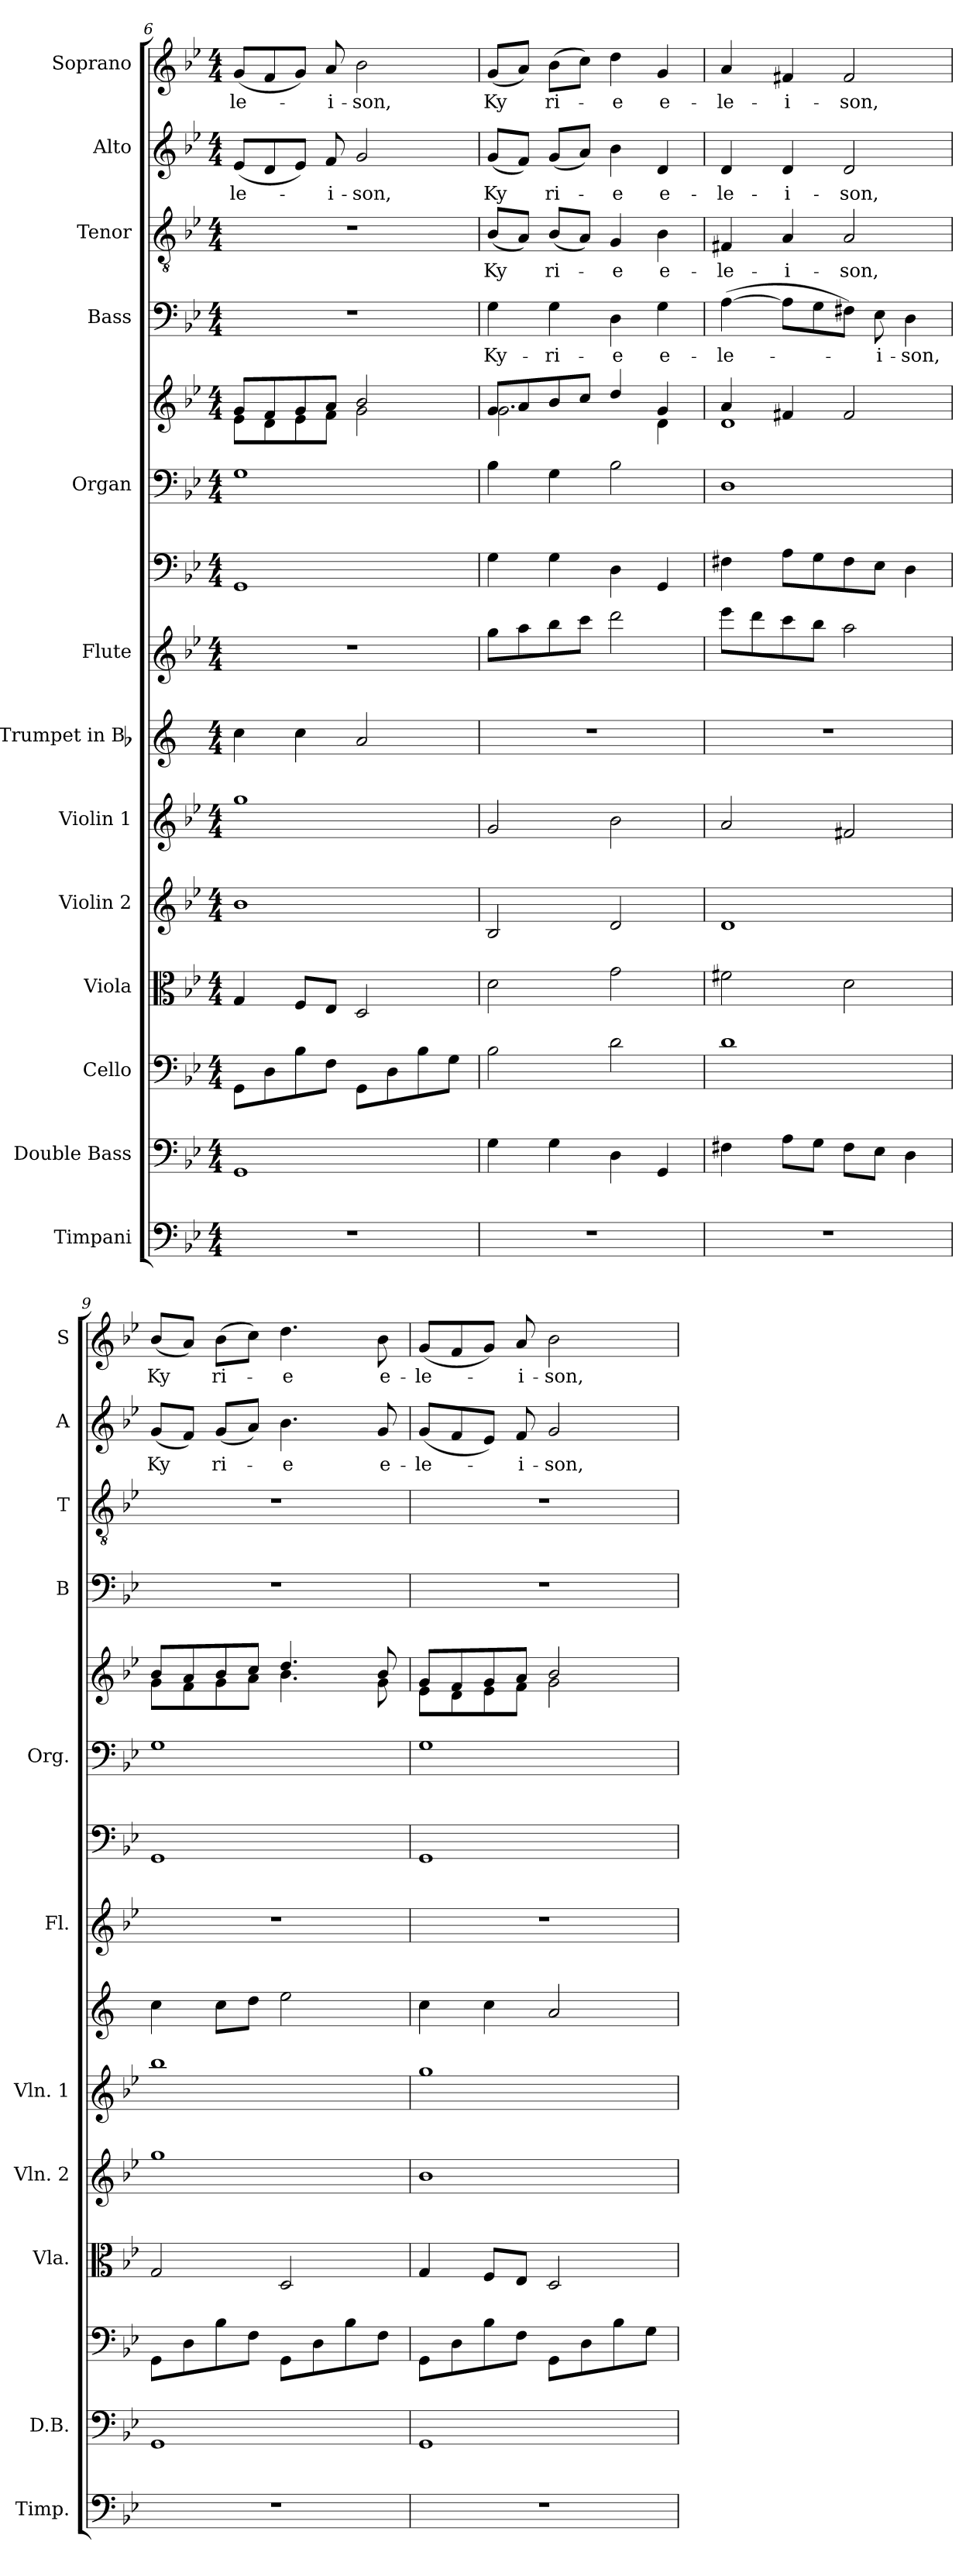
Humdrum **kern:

**kern	**kern	**kern	**kern	**kern	**kern	**kern	**kern	**kern	**kern	**kern	**kern	**text	**kern	**text	**kern	**text	**kern	**text
*part14	*part13	*part12	*part11	*part10	*part9	*part8	*part7	*part6	*part5	*part5	*part4	*part4	*part3	*part3	*part2	*part2	*part1	*part1
*staff15	*staff14	*staff13	*staff12	*staff11	*staff10	*staff9	*staff8	*staff7	*staff6	*staff5	*staff4	*staff4	*staff3	*staff3	*staff2	*staff2	*staff1	*staff1
*I"Timpani	*I"Double Bass	*I"Cello	*I"Viola	*I"Violin 2	*I"Violin 1	*I"Trumpet in Bb	*I"Flute	*	*I"Organ	*	*I"Bass	*	*I"Tenor	*	*I"Alto	*	*I"Soprano	*
*I'Timp.	*I'D.B.	*	*I'Vla.	*I'Vln. 2	*I'Vln. 1	*	*I'Fl.	*	*I'Org.	*	*I'B	*	*I'T	*	*I'A	*	*I'S	*
*clefF4	*clefF4	*clefF4	*clefC3	*clefG2	*clefG2	*clefG2	*clefG2	*clefF4	*clefF4	*clefG2	*clefF4	*	*clefGv2	*	*clefG2	*	*clefG2	*
*	*ITrd7c12	*	*	*	*	*ITrd1c2	*	*	*	*	*	*	*	*	*	*	*	*
*k[b-e-]	*k[b-e-]	*k[b-e-]	*k[b-e-]	*k[b-e-]	*k[b-e-]	*k[b-e-]	*k[b-e-]	*k[b-e-]	*k[b-e-]	*k[b-e-]	*k[b-e-]	*	*k[b-e-]	*	*k[b-e-]	*	*k[b-e-]	*
*g:	*g:	*g:	*g:	*g:	*g:	*g:	*g:	*g:	*g:	*g:	*g:	*	*g:	*	*g:	*	*g:	*
*M4/4	*M4/4	*M4/4	*M4/4	*M4/4	*M4/4	*M4/4	*M4/4	*M4/4	*M4/4	*M4/4	*M4/4	*	*M4/4	*	*M4/4	*	*M4/4	*
=6	=6	=6	=6	=6	=6	=6	=6	=6	=6	=6	=6	=6	=6	=6	=6	=6	=6	=6
*	*	*	*	*	*	*	*	*	*	*^	*	*	*	*	*	*	*	*
!	!	!	!	!	!	!	!	!	!	!	!	!	!	!	!	!	!LO:LY:b	!	!LO:LY:b
1r	1GGG	8GG\L	4G/	1b-	1gg	4b-\	1r	1GG	1G	8g/L	8e-\L	1r	.	1r	.	(<8e-/L	-le-	(<8g/L	-le-
.	.	8D\	.	.	.	.	.	.	.	8f/	8d\	.	.	.	.	8d/	.	8f/	.
.	.	8B-\	8F/L	.	.	4b-\	.	.	.	8g/	8e-\	.	.	.	.	8e-/J)	.	8g/J)	.
!	!	!	!	!	!	!	!	!	!	!	!	!	!	!	!	!	!LO:LY:b	!	!LO:LY:b
.	.	8F\J	8E-/J	.	.	.	.	.	.	8a/J	8f\J	.	.	.	.	8f/	-i-	8a/	-i-
!	!	!	!	!	!	!	!	!	!	!	!	!	!	!	!	!	!LO:LY:b	!	!LO:LY:b
.	.	8GG\L	2D/	.	.	2g/	.	.	.	2b-/	2g\	.	.	.	.	2g/	-son,	2b-\	-son,
.	.	8D\	.	.	.	.	.	.	.	.	.	.	.	.	.	.	.	.	.
.	.	8B-\	.	.	.	.	.	.	.	.	.	.	.	.	.	.	.	.	.
.	.	8G\J	.	.	.	.	.	.	.	.	.	.	.	.	.	.	.	.	.
=7	=7	=7	=7	=7	=7	=7	=7	=7	=7	=7	=7	=7	=7	=7	=7	=7	=7	=7	=7
!	!	!	!	!	!	!	!	!	!	!	!	!	!LO:LY:b	!	!LO:LY:b	!	!LO:LY:b	!	!LO:LY:b
1r	4GG\	2B-\	2d\	2B-/	2g/	1r	8gg\L	4G\	4B-\	8g/L	2.g\	4G\	Ky-	(<8B-/L	Ky	(<8g/L	Ky	(<8g/L	Ky
.	.	.	.	.	.	.	8aa\	.	.	8a/	.	.	.	8A/J)	.	8f/J)	.	8a/J)	.
!	!	!	!	!	!	!	!	!	!	!	!	!	!LO:LY:b	!	!LO:LY:b	!	!LO:LY:b	!	!LO:LY:b
.	4GG\	.	.	.	.	.	8bb-\	4G\	4G\	8b-/	.	4G\	-ri-	(<8B-/L	ri-	(<8g/L	ri-	(>8b-\L	ri-
.	.	.	.	.	.	.	8ccc\J	.	.	8cc/J	.	.	.	8A/J)	.	8a/J)	.	8cc\J)	.
!	!	!	!	!	!	!	!	!	!	!	!	!	!LO:LY:b	!	!LO:LY:b	!	!LO:LY:b	!	!LO:LY:b
.	4DD\	2d\	2g\	2d/	2b-\	.	2ddd\	4D\	2B-\	4dd/	.	4D\	-e	4G/	-e	4b-\	-e	4dd\	-e
!	!	!	!	!	!	!	!	!	!	!	!	!	!LO:LY:b	!	!LO:LY:b	!	!LO:LY:b	!	!LO:LY:b
.	4GGG/	.	.	.	.	.	.	4GG/	.	4g/	4d\	4G\	e-	4B-\	e-	4d/	e-	4g/	e-
!!LO:PB:g=z
=8	=8	=8	=8	=8	=8	=8	=8	=8	=8	=8	=8	=8	=8	=8	=8	=8	=8	=8	=8
!	!	!	!	!	!	!	!	!	!	!	!	!	!LO:LY:b	!	!LO:LY:b	!	!LO:LY:b	!	!LO:LY:b
1r	4FF#X\	1d	2f#X\	1d	2a/	1r	8eee-\L	4F#X\	1D	4a/	1d	(>[4A\	-le-	4F#X/	-le-	4d/	-le-	4a/	-le-
.	.	.	.	.	.	.	8ddd\	.	.	.	.	.	.	.	.	.	.	.	.
!	!	!	!	!	!	!	!	!	!	!	!	!	!	!	!LO:LY:b	!	!LO:LY:b	!	!LO:LY:b
.	8AA\L	.	.	.	.	.	8ccc\	8A\L	.	4f#X/	.	8A\L]	.	4A/	-i-	4d/	-i-	4f#X/	-i-
.	8GG\J	.	.	.	.	.	8bb-\J	8G\	.	.	.	8G\	.	.	.	.	.	.	.
!	!	!	!	!	!	!	!	!	!	!	!	!	!	!	!LO:LY:b	!	!LO:LY:b	!	!LO:LY:b
.	8FF#\L	.	2d\	.	2f#X/	.	2aa\	8F#\	.	2f#/	.	8F#X\J)	.	2A/	-son,	2d/	-son,	2f#/	-son,
!	!	!	!	!	!	!	!	!	!	!	!	!	!LO:LY:b	!	!	!	!	!	!
.	8EE-\J	.	.	.	.	.	.	8E-\J	.	.	.	8E-\	-i-	.	.	.	.	.	.
!	!	!	!	!	!	!	!	!	!	!	!	!	!LO:LY:b	!	!	!	!	!	!
.	4DD\	.	.	.	.	.	.	4D\	.	.	.	4D\	-son,	.	.	.	.	.	.
=9	=9	=9	=9	=9	=9	=9	=9	=9	=9	=9	=9	=9	=9	=9	=9	=9	=9	=9	=9
!	!	!	!	!	!	!	!	!	!	!	!	!	!	!	!	!	!LO:LY:b	!	!LO:LY:b
1r	1GGG	8GG\L	2G/	1gg	1bb-	4b-\	1r	1GG	1G	8b-/L	8g\L	1r	.	1r	.	(<8g/L	Ky	(<8b-/L	Ky
.	.	8D\	.	.	.	.	.	.	.	8a/	8f\	.	.	.	.	8f/J)	.	8a/J)	.
!	!	!	!	!	!	!	!	!	!	!	!	!	!	!	!	!	!LO:LY:b	!	!LO:LY:b
.	.	8B-\	.	.	.	8b-\L	.	.	.	8b-/	8g\	.	.	.	.	(<8g/L	ri-	(>8b-\L	ri-
.	.	8F\J	.	.	.	8cc\J	.	.	.	8cc/J	8a\J	.	.	.	.	8a/J)	.	8cc\J)	.
!	!	!	!	!	!	!	!	!	!	!	!	!	!	!	!	!	!LO:LY:b	!	!LO:LY:b
.	.	8GG\L	2D/	.	.	2dd\	.	.	.	4.dd/	4.b-\	.	.	.	.	4.b-\	-e	4.dd\	-e
.	.	8D\	.	.	.	.	.	.	.	.	.	.	.	.	.	.	.	.	.
.	.	8B-\	.	.	.	.	.	.	.	.	.	.	.	.	.	.	.	.	.
!	!	!	!	!	!	!	!	!	!	!	!	!	!	!	!	!	!LO:LY:b	!	!LO:LY:b
.	.	8F\J	.	.	.	.	.	.	.	8b-/	8g\	.	.	.	.	8g/	e-	8b-\	e-
=10	=10	=10	=10	=10	=10	=10	=10	=10	=10	=10	=10	=10	=10	=10	=10	=10	=10	=10	=10
!	!	!	!	!	!	!	!	!	!	!	!	!	!	!	!	!	!LO:LY:b	!	!LO:LY:b
1r	1GGG	8GG\L	4G/	1b-	1gg	4b-\	1r	1GG	1G	8g/L	8e-\L	1r	.	1r	.	(<8g/L	-le-	(<8g/L	-le-
.	.	8D\	.	.	.	.	.	.	.	8f/	8d\	.	.	.	.	8f/	.	8f/	.
.	.	8B-\	8F/L	.	.	4b-\	.	.	.	8g/	8e-\	.	.	.	.	8e-/J)	.	8g/J)	.
!	!	!	!	!	!	!	!	!	!	!	!	!	!	!	!	!	!LO:LY:b	!	!LO:LY:b
.	.	8F\J	8E-/J	.	.	.	.	.	.	8a/J	8f\J	.	.	.	.	8f/	-i-	8a/	-i-
!	!	!	!	!	!	!	!	!	!	!	!	!	!	!	!	!	!LO:LY:b	!	!LO:LY:b
.	.	8GG\L	2D/	.	.	2g/	.	.	.	2b-/	2g\	.	.	.	.	2g/	-son,	2b-\	-son,
.	.	8D\	.	.	.	.	.	.	.	.	.	.	.	.	.	.	.	.	.
.	.	8B-\	.	.	.	.	.	.	.	.	.	.	.	.	.	.	.	.	.
.	.	8G\J	.	.	.	.	.	.	.	.	.	.	.	.	.	.	.	.	.
*	*	*	*	*	*	*	*	*	*	*v	*v	*	*	*	*	*	*	*	*
=	=	=	=	=	=	=	=	=	=	=	=	=	=	=	=	=	=	=
*-	*-	*-	*-	*-	*-	*-	*-	*-	*-	*-	*-	*-	*-	*-	*-	*-	*-	*-
